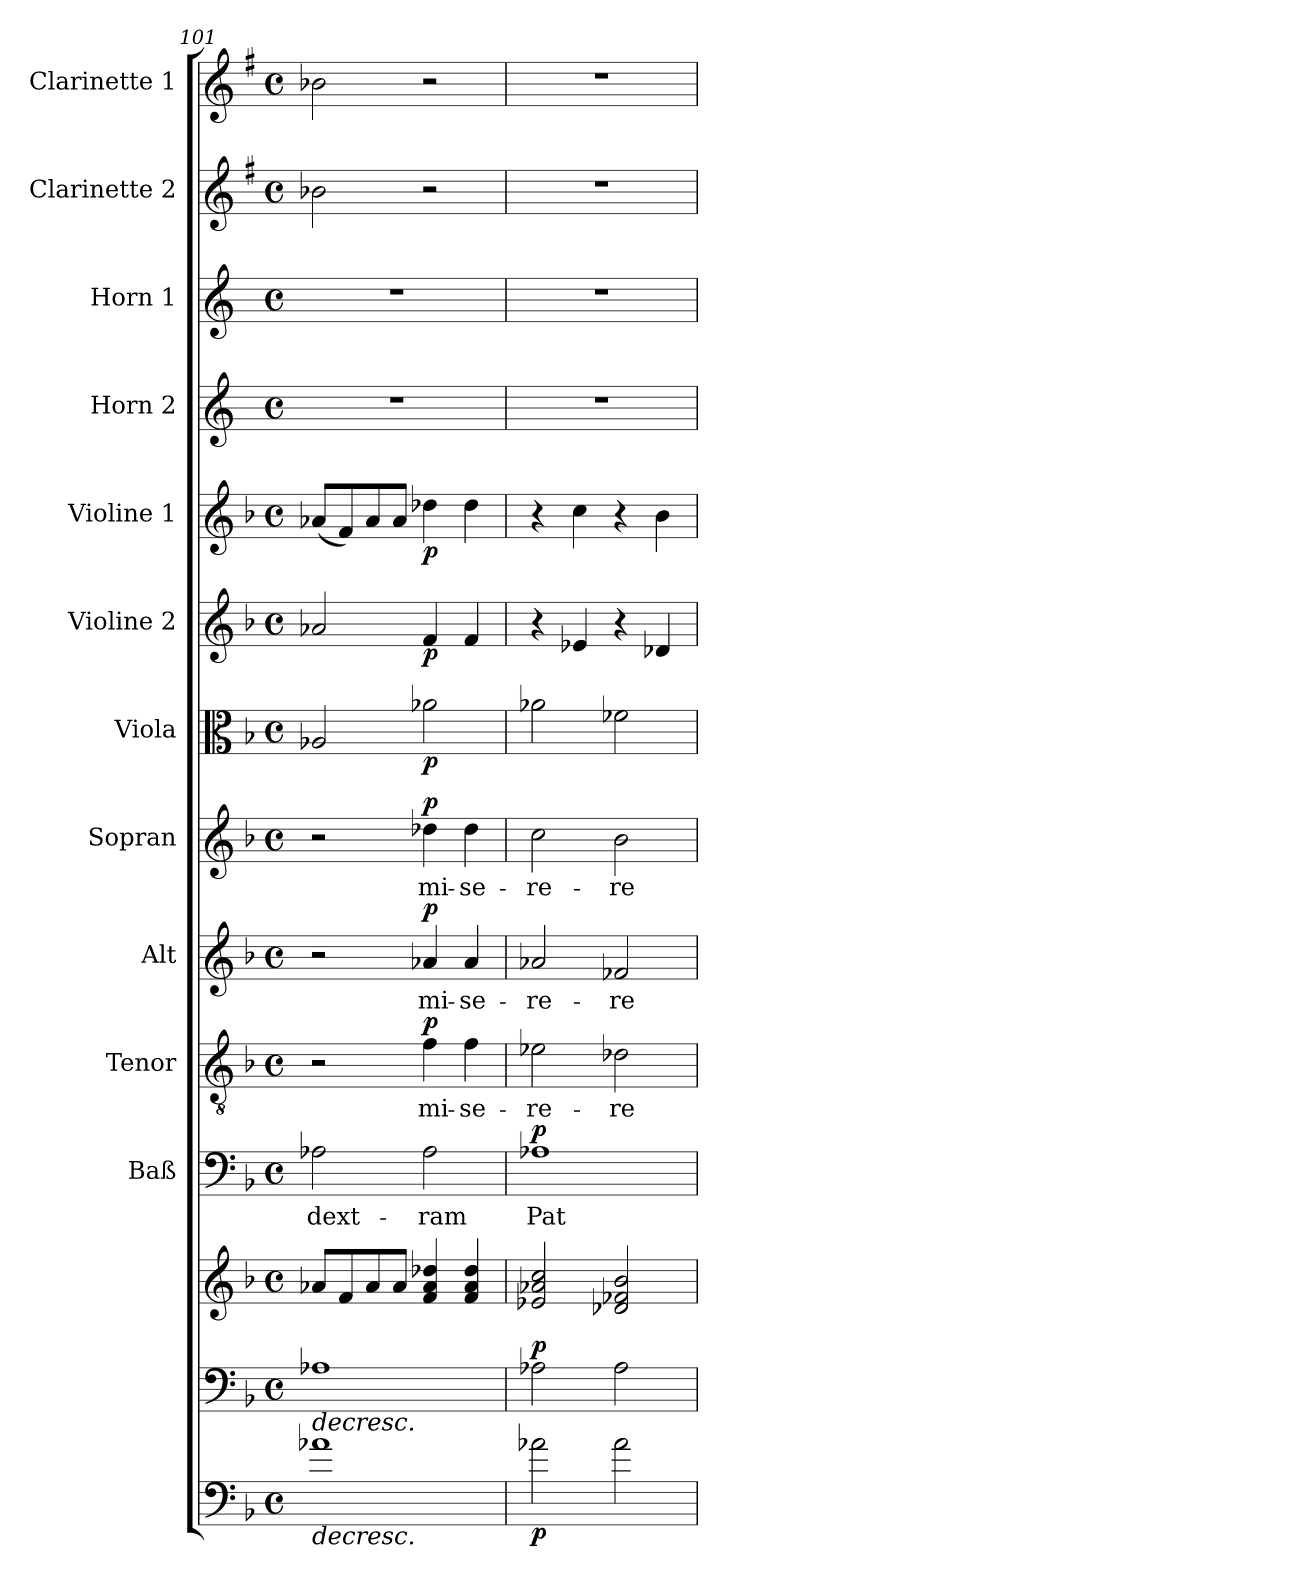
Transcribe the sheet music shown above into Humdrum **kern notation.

**kern	**dynam	**kern	**kern	**dynam	**kern	**text	**dynam	**kern	**text	**dynam	**kern	**text	**dynam	**kern	**text	**dynam	**kern	**dynam	**kern	**dynam	**kern	**dynam	**kern	**kern	**kern	**kern
*part13	*part13	*part12	*part12	*part12	*part11	*part11	*part11	*part10	*part10	*part10	*part9	*part9	*part9	*part8	*part8	*part8	*part7	*part7	*part6	*part6	*part5	*part5	*part4	*part3	*part2	*part1
*staff14	*staff14	*staff13	*staff12	*staff12/13	*staff11	*staff11	*staff11	*staff10	*staff10	*staff10	*staff9	*staff9	*staff9	*staff8	*staff8	*staff8	*staff7	*staff7	*staff6	*staff6	*staff5	*staff5	*staff4	*staff3	*staff2	*staff1
*	*	*	*	*	*I"Baß	*	*	*I"Tenor	*	*	*I"Alt	*	*	*I"Sopran	*	*	*I"Viola	*	*I"Violine 2	*	*I"Violine 1	*	*I"Horn 2	*I"Horn 1	*I"Clarinette 2	*I"Clarinette 1
*	*	*	*	*	*I'Baß	*	*	*I'Ten	*	*	*I'Alt	*	*	*I'Sop	*	*	*I'Vla.	*	*I'Vln. 2	*	*I'Vln. 1	*	*I'Hrn. 2	*I'Hrn. 1	*	*
*clefF4	*	*clefF4	*clefG2	*	*clefF4	*	*	*clefGv2	*	*	*clefG2	*	*	*clefG2	*	*	*clefC3	*	*clefG2	*	*clefG2	*	*clefG2	*clefG2	*clefG2	*clefG2
*ITrd7c12	*	*	*	*	*	*	*	*	*	*	*	*	*	*	*	*	*	*	*	*	*	*	*ITrd4c7	*ITrd4c7	*ITrd1c2	*ITrd1c2
*k[b-]	*	*k[b-]	*k[b-]	*	*k[b-]	*	*	*k[b-]	*	*	*k[b-]	*	*	*k[b-]	*	*	*k[b-]	*	*k[b-]	*	*k[b-]	*	*k[b-]	*k[b-]	*k[b-]	*k[b-]
*F:	*	*F:	*F:	*	*F:	*	*	*F:	*	*	*F:	*	*	*F:	*	*	*F:	*	*F:	*	*F:	*	*F:	*F:	*F:	*F:
*M4/4	*	*M4/4	*M4/4	*	*M4/4	*	*	*M4/4	*	*	*M4/4	*	*	*M4/4	*	*	*M4/4	*	*M4/4	*	*M4/4	*	*M4/4	*M4/4	*M4/4	*M4/4
*met(c)	*	*met(c)	*met(c)	*	*met(c)	*	*	*met(c)	*	*	*met(c)	*	*	*met(c)	*	*	*met(c)	*	*met(c)	*	*met(c)	*	*met(c)	*met(c)	*met(c)	*met(c)
=101	=101	=101	=101	=101	=101	=101	=101	=101	=101	=101	=101	=101	=101	=101	=101	=101	=101	=101	=101	=101	=101	=101	=101	=101	=101	=101
!	!LO:HP:b	!	!	!LO:HP:b=2	!	!LO:LY:b	!	!	!	!	!	!	!	!	!	!	!	!	!	!	!	!	!	!	!	!
1A-X	>	1A-X	8a-X/L	>	2A-X\	dext-	.	2r	.	.	2r	.	.	2r	.	.	2A-X/	.	2a-X/	.	(<8a-X/L	.	1r	1r	2a-X\	2a-X\
.	.	.	8f/	.	.	.	.	.	.	.	.	.	.	.	.	.	.	.	.	.	8f/)	.	.	.	.	.
.	.	.	8a-/	.	.	.	.	.	.	.	.	.	.	.	.	.	.	.	.	.	8a-/	.	.	.	.	.
.	.	.	8a-/J	.	.	.	.	.	.	.	.	.	.	.	.	.	.	.	.	.	8a-/J	.	.	.	.	.
!	!	!	!	!	!	!LO:LY:b	!	!	!LO:LY:b	!LO:DY:a	!	!LO:LY:b	!LO:DY:a	!	!LO:LY:b	!LO:DY:a	!	!LO:DY:b	!	!LO:DY:b	!	!LO:DY:b	!	!	!	!
.	.	.	4f/ 4a-/ 4dd-X/	.	2A-\	-ram	.	4f\	mi-	p	4a-X/	mi-	p	4dd-X\	mi-	p	2a-X\	p	4f/	p	4dd-X\	p	.	.	2r	2r
!	!	!	!	!	!	!	!	!	!LO:LY:b	!	!	!LO:LY:b	!	!	!LO:LY:b	!	!	!	!	!	!	!	!	!	!	!
.	.	.	4f/ 4a-/ 4dd-/	.	.	.	.	4f\	-se-	.	4a-/	-se-	.	4dd-\	-se-	.	.	.	4f/	.	4dd-\	.	.	.	.	.
!!LO:PB:g=z
=102	=102	=102	=102	=102	=102	=102	=102	=102	=102	=102	=102	=102	=102	=102	=102	=102	=102	=102	=102	=102	=102	=102	=102	=102	=102	=102
!	!LO:DY:b	!	!	!LO:DY:a=2	!	!LO:LY:b	!LO:DY:a	!	!LO:LY:b	!	!	!LO:LY:b	!	!	!LO:LY:b	!	!	!	!	!	!	!	!	!	!	!
2A-X\	p	2A-X\	2e-X/ 2a-X/ 2cc/	p	1A-X	Pat-	p	2e-X\	-re-	.	2a-X/	-re-	.	2cc\	-re-	.	2a-X\	.	4r	.	4r	.	1r	1r	1r	1r
.	.	.	.	.	.	.	.	.	.	.	.	.	.	.	.	.	.	.	4e-X/	.	4cc\	.	.	.	.	.
!	!	!	!	!	!	!	!	!	!LO:LY:b	!	!	!LO:LY:b	!	!	!LO:LY:b	!	!	!	!	!	!	!	!	!	!	!
2A-\	]	2A-\	2d-X/ 2f-X/ 2b-/	]	.	.	.	2d-X\	-re	.	2f-X/	-re	.	2b-\	-re	.	2f-X\	.	4r	.	4r	.	.	.	.	.
.	.	.	.	.	.	.	.	.	.	.	.	.	.	.	.	.	.	.	4d-X/	.	4b-\	.	.	.	.	.
=	=	=	=	=	=	=	=	=	=	=	=	=	=	=	=	=	=	=	=	=	=	=	=	=	=	=
*-	*-	*-	*-	*-	*-	*-	*-	*-	*-	*-	*-	*-	*-	*-	*-	*-	*-	*-	*-	*-	*-	*-	*-	*-	*-	*-
